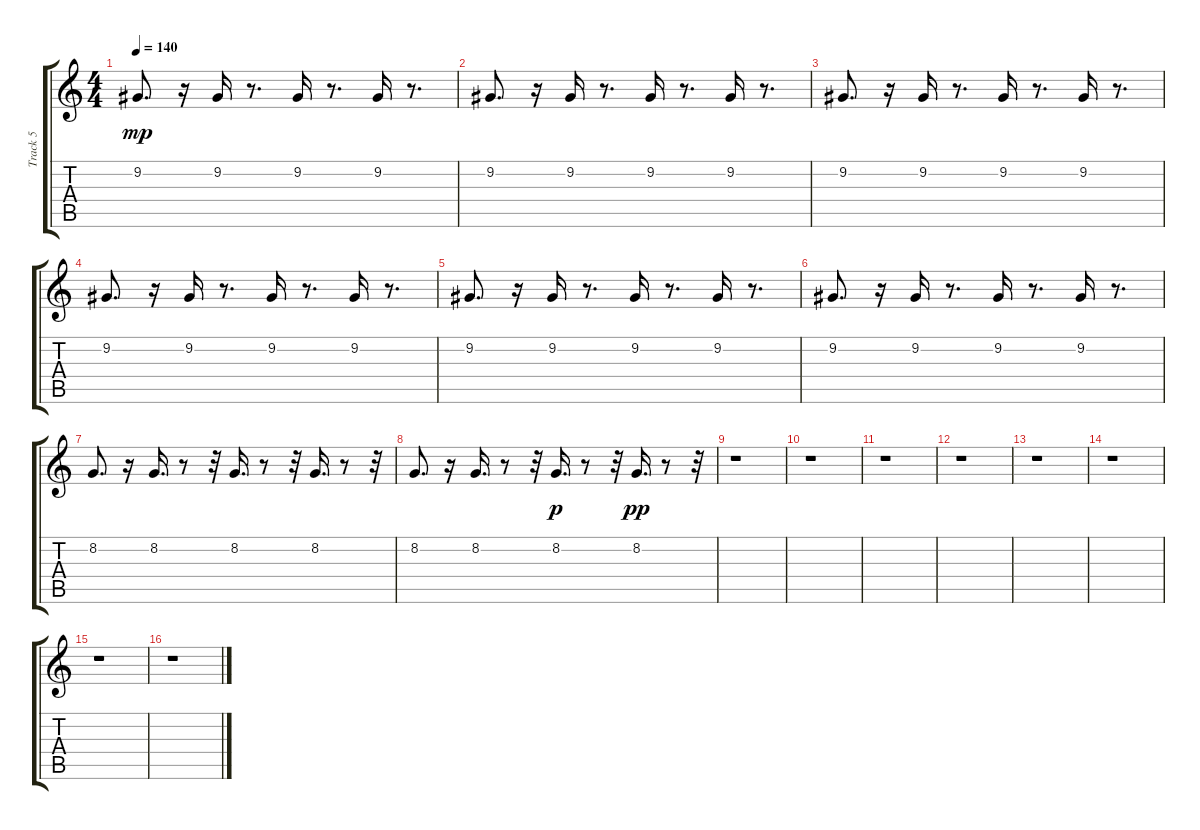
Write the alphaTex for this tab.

\track ("Track 5" "Track 5") {instrument cello}
\staff {score tabs}
\tuning (E4 B3 G3 D3 A2 E2) {hide}
\ts (4 4)
\tempo 140
\clef g2
\ks c
9.2.8{d dy mp} r.16 9.2.16 r.8{d} 9.2.16 r.8{d} 9.2.16 r.8{d} |
9.2.8{d} r.16 9.2.16 r.8{d} 9.2.16 r.8{d} 9.2.16 r.8{d} |
9.2.8{d} r.16 9.2.16 r.8{d} 9.2.16 r.8{d} 9.2.16 r.8{d} |
9.2.8{d} r.16 9.2.16 r.8{d} 9.2.16 r.8{d} 9.2.16 r.8{d} |
9.2.8{d} r.16 9.2.16 r.8{d} 9.2.16 r.8{d} 9.2.16 r.8{d} |
9.2.8{d} r.16 9.2.16 r.8{d} 9.2.16 r.8{d} 9.2.16 r.8{d} |
8.2.8{d} r.16 8.2.16{d} r.8 r.32 8.2.16{d} r.8 r.32 8.2.16{d} r.8 r.32 |
8.2.8{d} r.16 8.2.16{d} r.8 r.32 8.2.16{d dy p} r.8 r.32 8.2.16{d dy pp} r.8 r.32 |
r.1 |
r.1 |
r.1 |
r.1 |
r.1 |
r.1 |
r.1 |
r.1
